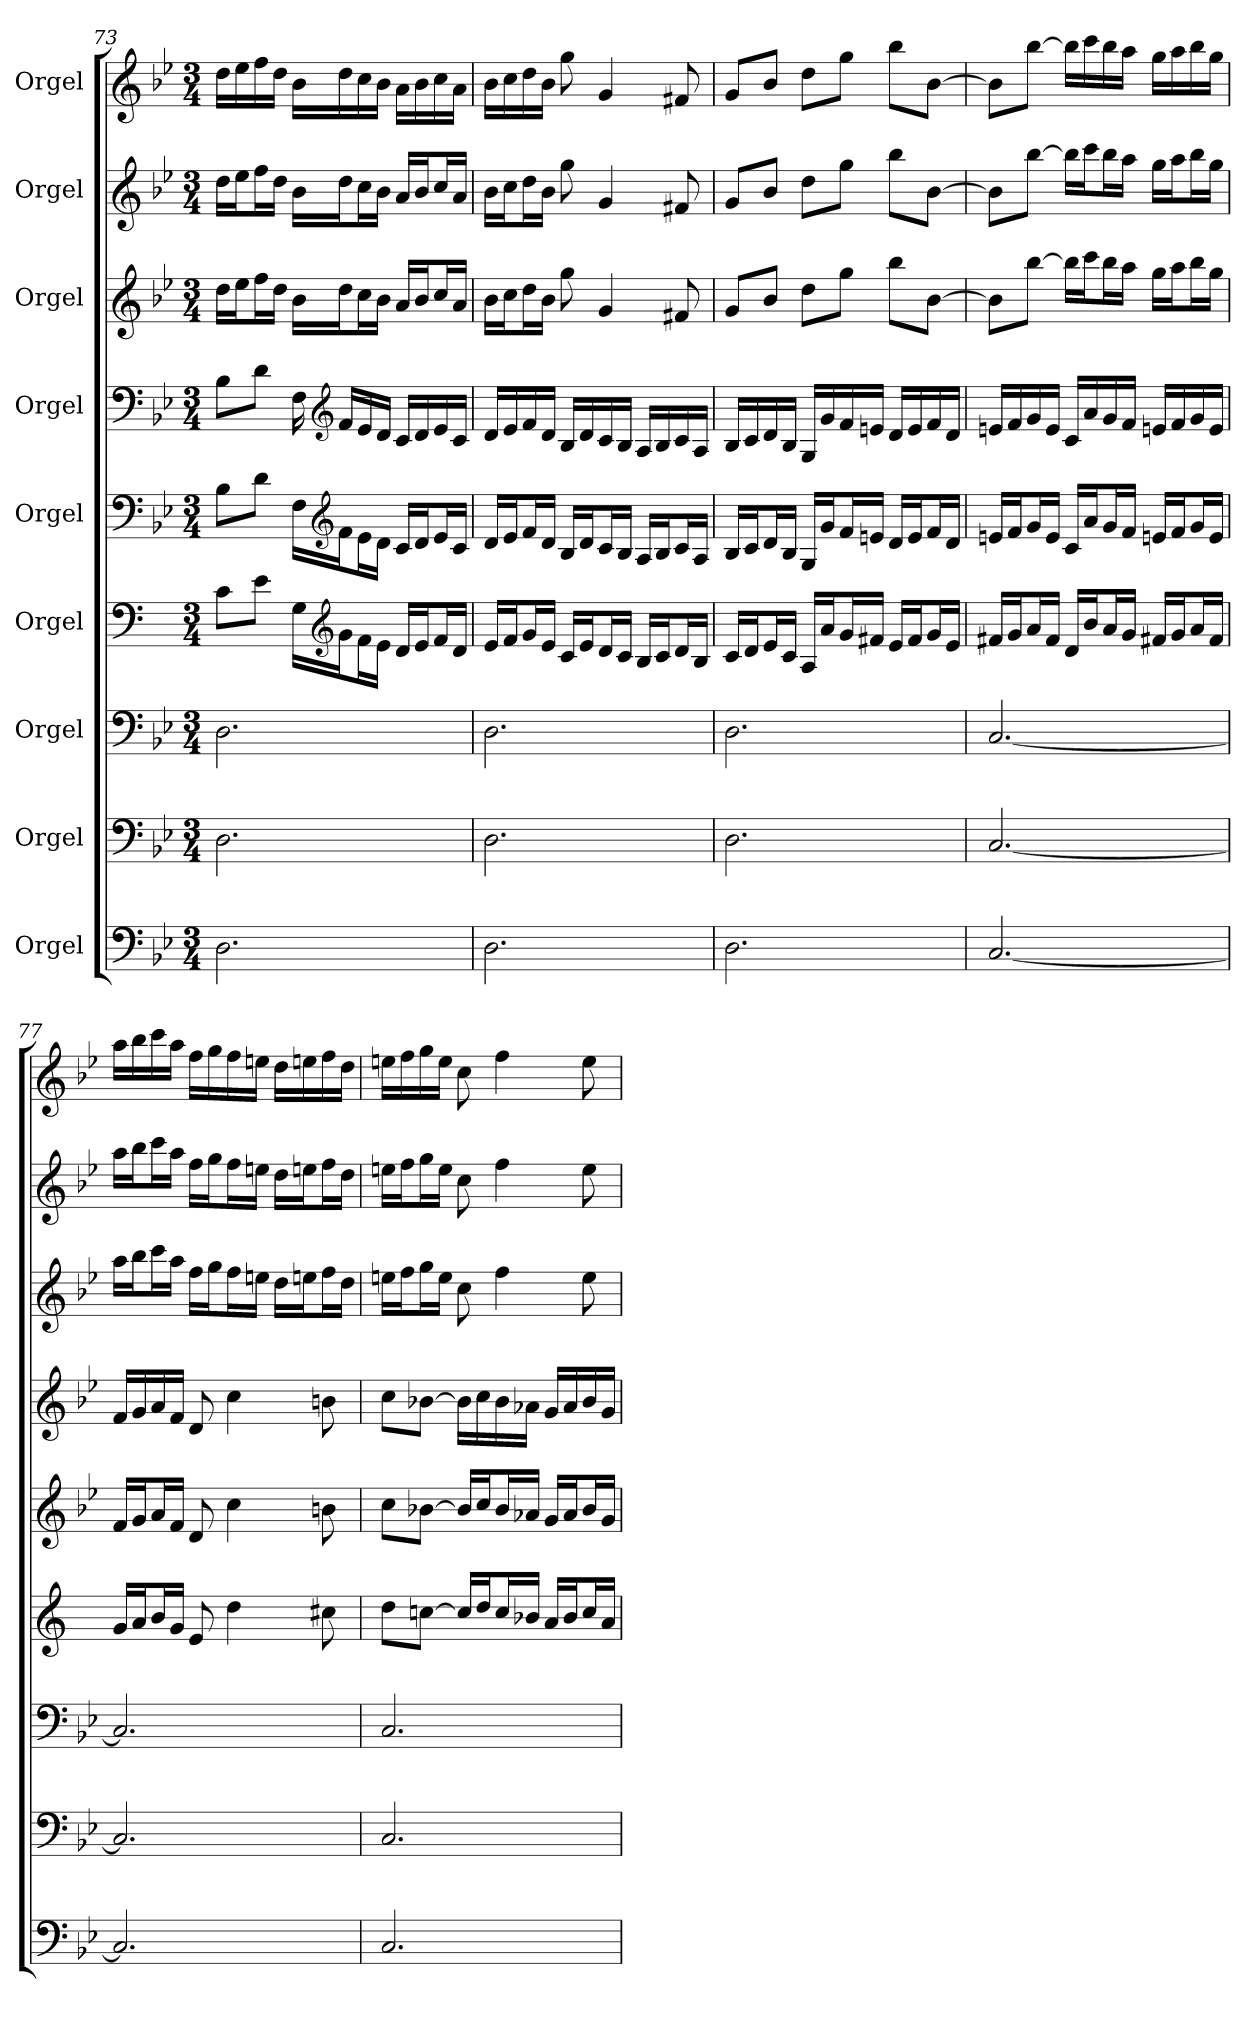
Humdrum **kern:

**kern	**kern	**kern	**kern	**kern	**kern	**kern	**kern	**kern
*part9	*part8	*part7	*part6	*part5	*part4	*part3	*part2	*part1
*staff9	*staff8	*staff7	*staff6	*staff5	*staff4	*staff3	*staff2	*staff1
*I"Orgel	*I"Orgel	*I"Orgel	*I"Orgel	*I"Orgel	*I"Orgel	*I"Orgel	*I"Orgel	*I"Orgel
*clefF4	*clefF4	*clefF4	*clefF4	*clefF4	*clefF4	*clefG2	*clefG2	*clefG2
*	*	*	*ITrd1c2	*	*	*	*	*
*k[b-e-]	*k[b-e-]	*k[b-e-]	*k[b-e-]	*k[b-e-]	*k[b-e-]	*k[b-e-]	*k[b-e-]	*k[b-e-]
*M3/4	*M3/4	*M3/4	*M3/4	*M3/4	*M3/4	*M3/4	*M3/4	*M3/4
=73	=73	=73	=73	=73	=73	=73	=73	=73
2.D\	2.D\	2.D\	8B-\L	8B-\L	8B-\L	16dd\LL	16dd\LL	16dd\LL
.	.	.	.	.	.	16ee-\J	16ee-\J	16ee-\
.	.	.	8d\J	8d\J	8d\J	16ff\L	16ff\L	16ff\
.	.	.	.	.	.	16dd\JJ	16dd\JJ	16dd\JJ
.	.	.	16F\LL	16F\LL	16F\	16b-\LL	16b-\LL	16b-\LL
*	*	*	*clefG2	*clefG2	*clefG2	*	*	*
.	.	.	16f\J	16f\J	16f/LL	16dd\J	16dd\J	16dd\
.	.	.	16e-\L	16e-\L	16e-/	16cc\L	16cc\L	16cc\
.	.	.	16d\JJ	16d\JJ	16d/JJ	16b-\JJ	16b-\JJ	16b-\JJ
.	.	.	16c/LL	16c/LL	16c/LL	16a/LL	16a/LL	16a\LL
.	.	.	16d/J	16d/J	16d/	16b-/J	16b-/J	16b-\
.	.	.	16e-/L	16e-/L	16e-/	16cc/L	16cc/L	16cc\
.	.	.	16c/JJ	16c/JJ	16c/JJ	16a/JJ	16a/JJ	16a\JJ
=74	=74	=74	=74	=74	=74	=74	=74	=74
2.D\	2.D\	2.D\	16d/LL	16d/LL	16d/LL	16b-\LL	16b-\LL	16b-\LL
.	.	.	16e-/J	16e-/J	16e-/	16cc\J	16cc\J	16cc\
.	.	.	16f/L	16f/L	16f/	16dd\L	16dd\L	16dd\
.	.	.	16d/JJ	16d/JJ	16d/JJ	16b-\JJ	16b-\JJ	16b-\JJ
.	.	.	16B-/LL	16B-/LL	16B-/LL	8gg\	8gg\	8gg\
.	.	.	16d/J	16d/J	16d/	.	.	.
.	.	.	16c/L	16c/L	16c/	4g/	4g/	4g/
.	.	.	16B-/JJ	16B-/JJ	16B-/JJ	.	.	.
.	.	.	16A/LL	16A/LL	16A/LL	.	.	.
.	.	.	16B-/J	16B-/J	16B-/	.	.	.
.	.	.	16c/L	16c/L	16c/	8f#X/	8f#X/	8f#X/
.	.	.	16A/JJ	16A/JJ	16A/JJ	.	.	.
=75	=75	=75	=75	=75	=75	=75	=75	=75
2.D\	2.D\	2.D\	16B-/LL	16B-/LL	16B-/LL	8g/L	8g/L	8g/L
.	.	.	16c/J	16c/J	16c/	.	.	.
.	.	.	16d/L	16d/L	16d/	8b-/J	8b-/J	8b-/J
.	.	.	16B-/JJ	16B-/JJ	16B-/JJ	.	.	.
.	.	.	16G/LL	16G/LL	16G/LL	8dd\L	8dd\L	8dd\L
.	.	.	16g/J	16g/J	16g/	.	.	.
.	.	.	16f/L	16f/L	16f/	8gg\J	8gg\J	8gg\J
.	.	.	16en/JJ	16en/JJ	16en/JJ	.	.	.
.	.	.	16d/LL	16d/LL	16d/LL	8bb-\L	8bb-\L	8bb-\L
.	.	.	16e/J	16e/J	16e/	.	.	.
.	.	.	16f/L	16f/L	16f/	[8b-\J	[8b-\J	[8b-\J
.	.	.	16d/JJ	16d/JJ	16d/JJ	.	.	.
=76	=76	=76	=76	=76	=76	=76	=76	=76
[2.C/	[2.C/	[2.C/	16en/LL	16en/LL	16en/LL	8b-\L]	8b-\L]	8b-\L]
.	.	.	16f/J	16f/J	16f/	.	.	.
.	.	.	16g/L	16g/L	16g/	[8bb-\J	[8bb-\J	[8bb-\J
.	.	.	16e/JJ	16e/JJ	16e/JJ	.	.	.
.	.	.	16c/LL	16c/LL	16c/LL	16bb-\LL]	16bb-\LL]	16bb-\LL]
.	.	.	16a/J	16a/J	16a/	16ccc\J	16ccc\J	16ccc\
.	.	.	16g/L	16g/L	16g/	16bb-\L	16bb-\L	16bb-\
.	.	.	16f/JJ	16f/JJ	16f/JJ	16aa\JJ	16aa\JJ	16aa\JJ
.	.	.	16en/LL	16en/LL	16en/LL	16gg\LL	16gg\LL	16gg\LL
.	.	.	16f/J	16f/J	16f/	16aa\J	16aa\J	16aa\
.	.	.	16g/L	16g/L	16g/	16bb-\L	16bb-\L	16bb-\
.	.	.	16e/JJ	16e/JJ	16e/JJ	16gg\JJ	16gg\JJ	16gg\JJ
!!LO:LB:g=z
=77	=77	=77	=77	=77	=77	=77	=77	=77
2.C/]	2.C/]	2.C/]	16f/LL	16f/LL	16f/LL	16aa\LL	16aa\LL	16aa\LL
.	.	.	16g/J	16g/J	16g/	16bb-\J	16bb-\J	16bb-\
.	.	.	16a/L	16a/L	16a/	16ccc\L	16ccc\L	16ccc\
.	.	.	16f/JJ	16f/JJ	16f/JJ	16aa\JJ	16aa\JJ	16aa\JJ
.	.	.	8d/	8d/	8d/	16ff\LL	16ff\LL	16ff\LL
.	.	.	.	.	.	16gg\J	16gg\J	16gg\
.	.	.	4cc\	4cc\	4cc\	16ff\L	16ff\L	16ff\
.	.	.	.	.	.	16een\JJ	16een\JJ	16een\JJ
.	.	.	.	.	.	16dd\LL	16dd\LL	16dd\LL
.	.	.	.	.	.	16een\J	16een\J	16een\
.	.	.	8bn\	8bn\	8bn\	16ff\L	16ff\L	16ff\
.	.	.	.	.	.	16dd\JJ	16dd\JJ	16dd\JJ
=78	=78	=78	=78	=78	=78	=78	=78	=78
2.C/	2.C/	2.C/	8cc\L	8cc\L	8cc\L	16een\LL	16een\LL	16een\LL
.	.	.	.	.	.	16ff\J	16ff\J	16ff\
.	.	.	[8b-X\J	[8b-X\J	[8b-X\J	16gg\L	16gg\L	16gg\
.	.	.	.	.	.	16ee\JJ	16ee\JJ	16ee\JJ
.	.	.	16b-/LL]	16b-/LL]	16b-\LL]	8cc\	8cc\	8cc\
.	.	.	16cc/J	16cc/J	16cc\	.	.	.
.	.	.	16b-/L	16b-/L	16b-\	4ff\	4ff\	4ff\
.	.	.	16a-X/JJ	16a-X/JJ	16a-X\JJ	.	.	.
.	.	.	16g/LL	16g/LL	16g/LL	.	.	.
.	.	.	16a-/J	16a-/J	16a-/	.	.	.
.	.	.	16b-/L	16b-/L	16b-/	8ee\	8ee\	8ee\
.	.	.	16g/JJ	16g/JJ	16g/JJ	.	.	.
=	=	=	=	=	=	=	=	=
*-	*-	*-	*-	*-	*-	*-	*-	*-
